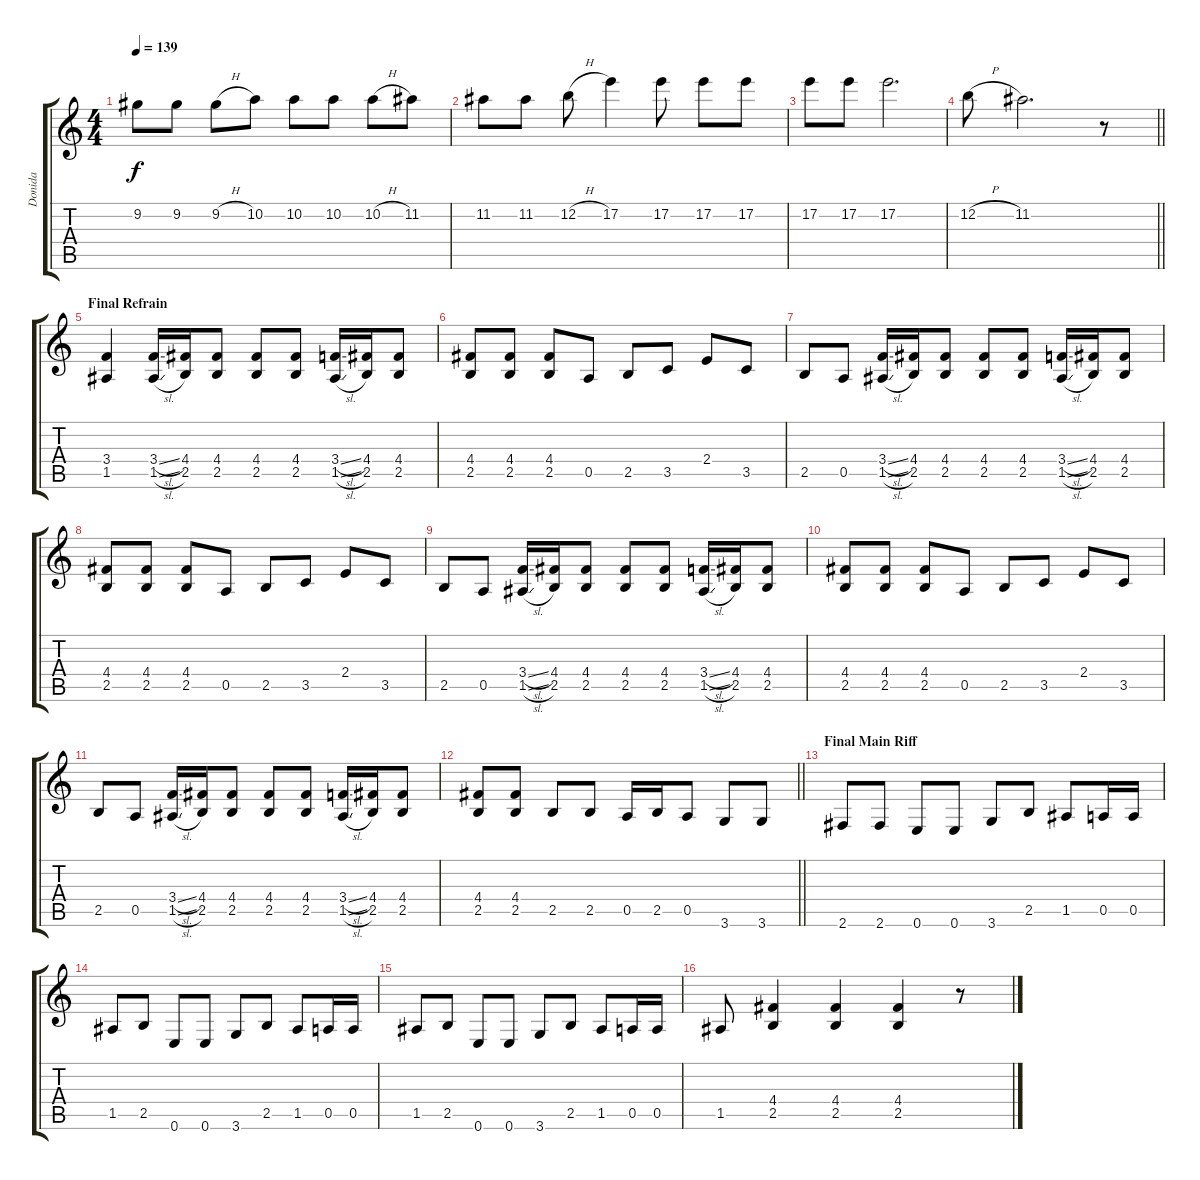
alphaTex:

\track ("Donida" "Donida") {instrument distortionguitar}
\staff {score tabs}
\tuning (E4 B3 G3 D3 A2 E2) {hide}
\ts (4 4)
\tempo 139
\clef g2
\ks c
9.2.8{dy f} 9.2.8 9.2{h}.8 10.2.8 10.2.8 10.2.8 10.2{h}.8 11.2.8 |
11.2.8 11.2.8 12.2{h}.8 17.2.4 17.2.8 17.2.8 17.2.8 |
17.2.8 17.2.8 17.2.2{d} |
\barLineRight lightlight
12.2{h}.8 11.2.2{d} r.8 |
\section ("" "Final Refrain")
(3.4 1.5).4 (3.4{sl} 1.5{sl}).16 (4.4 2.5).16 (4.4 2.5).8 (4.4 2.5).8 (4.4 2.5).8 (3.4{sl} 1.5{sl}).16 (4.4 2.5).16 (4.4 2.5).8 |
(4.4 2.5).8 (4.4 2.5).8 (4.4 2.5).8 0.5.8 2.5.8 3.5.8 2.4.8 3.5.8 |
2.5.8 0.5.8 (3.4{sl} 1.5{sl}).16 (4.4 2.5).16 (4.4 2.5).8 (4.4 2.5).8 (4.4 2.5).8 (3.4{sl} 1.5{sl}).16 (4.4 2.5).16 (4.4 2.5).8 |
(4.4 2.5).8 (4.4 2.5).8 (4.4 2.5).8 0.5.8 2.5.8 3.5.8 2.4.8 3.5.8 |
2.5.8 0.5.8 (3.4{sl} 1.5{sl}).16 (4.4 2.5).16 (4.4 2.5).8 (4.4 2.5).8 (4.4 2.5).8 (3.4{sl} 1.5{sl}).16 (4.4 2.5).16 (4.4 2.5).8 |
(4.4 2.5).8 (4.4 2.5).8 (4.4 2.5).8 0.5.8 2.5.8 3.5.8 2.4.8 3.5.8 |
2.5.8 0.5.8 (3.4{sl} 1.5{sl}).16 (4.4 2.5).16 (4.4 2.5).8 (4.4 2.5).8 (4.4 2.5).8 (3.4{sl} 1.5{sl}).16 (4.4 2.5).16 (4.4 2.5).8 |
\barLineRight lightlight
(4.4 2.5).8 (4.4 2.5).8 2.5.8 2.5.8 0.5.16 2.5.16 0.5.8 3.6.8 3.6.8 |
\section ("" "Final Main Riff")
2.6.8 2.6.8 0.6.8 0.6.8 3.6.8 2.5.8 1.5.8 0.5.16 0.5.16 |
1.5.8 2.5.8 0.6.8 0.6.8 3.6.8 2.5.8 1.5.8 0.5.16 0.5.16 |
1.5.8 2.5.8 0.6.8 0.6.8 3.6.8 2.5.8 1.5.8 0.5.16 0.5.16 |
1.5.8 (4.4 2.5).4 (4.4 2.5).4 (4.4 2.5).4 r.8
